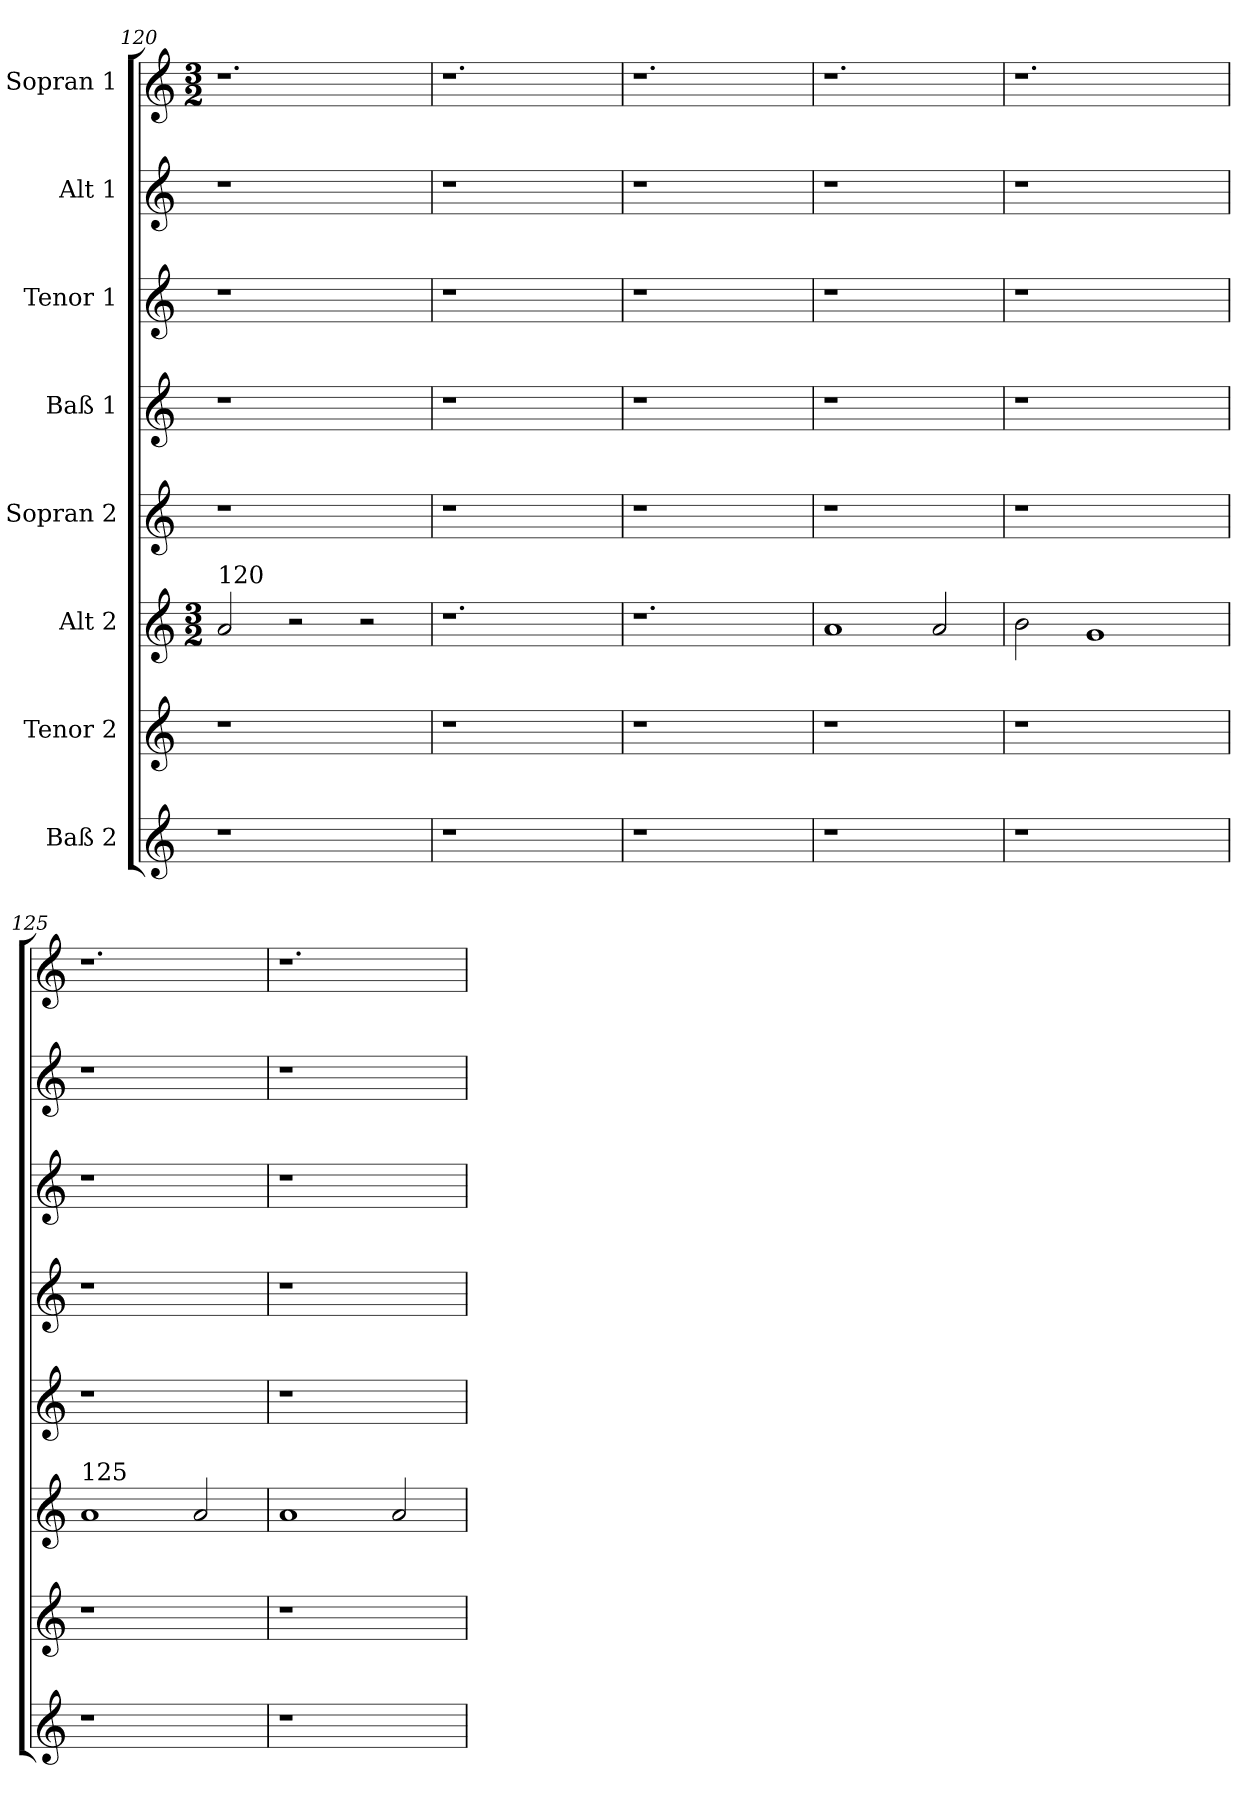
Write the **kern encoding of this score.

**kern	**kern	**kern	**kern	**kern	**kern	**kern	**kern
*part8	*part7	*part6	*part5	*part4	*part3	*part2	*part1
*staff8	*staff7	*staff6	*staff5	*staff4	*staff3	*staff2	*staff1
*I"Baß 2	*I"Tenor 2	*I"Alt 2	*I"Sopran 2	*I"Baß 1	*I"Tenor 1	*I"Alt 1	*I"Sopran 1
!!LO:PB:g=z
*clefG2	*clefG2	*clefG2	*clefG2	*clefG2	*clefG2	*clefG2	*clefG2
*k[]	*k[]	*k[]	*k[]	*k[]	*k[]	*k[]	*k[]
*	*	*M3/2	*	*	*	*	*M3/2
=120	=120	=120	=120	=120	=120	=120	=120
!	!	!LO:TX:a:t=120	!	!	!	!	!
1r	1r	2a/	1r	1r	1r	1r	1.r
.	.	2r	.	.	.	.	.
2ryy	2ryy	2r	2ryy	2ryy	2ryy	2ryy	.
=121	=121	=121	=121	=121	=121	=121	=121
1r	1r	1.r	1r	1r	1r	1r	1.r
2ryy	2ryy	.	2ryy	2ryy	2ryy	2ryy	.
=122	=122	=122	=122	=122	=122	=122	=122
1r	1r	1.r	1r	1r	1r	1r	1.r
2ryy	2ryy	.	2ryy	2ryy	2ryy	2ryy	.
=123	=123	=123	=123	=123	=123	=123	=123
1r	1r	1a	1r	1r	1r	1r	1.r
2ryy	2ryy	2a/	2ryy	2ryy	2ryy	2ryy	.
=124	=124	=124	=124	=124	=124	=124	=124
1r	1r	2b\	1r	1r	1r	1r	1.r
.	.	1g	.	.	.	.	.
2ryy	2ryy	.	2ryy	2ryy	2ryy	2ryy	.
=125	=125	=125	=125	=125	=125	=125	=125
!	!	!LO:TX:a:t=125	!	!	!	!	!
1r	1r	1a	1r	1r	1r	1r	1.r
2ryy	2ryy	2a/	2ryy	2ryy	2ryy	2ryy	.
=126	=126	=126	=126	=126	=126	=126	=126
1r	1r	1a	1r	1r	1r	1r	1.r
2ryy	2ryy	2a/	2ryy	2ryy	2ryy	2ryy	.
=	=	=	=	=	=	=	=
*-	*-	*-	*-	*-	*-	*-	*-
